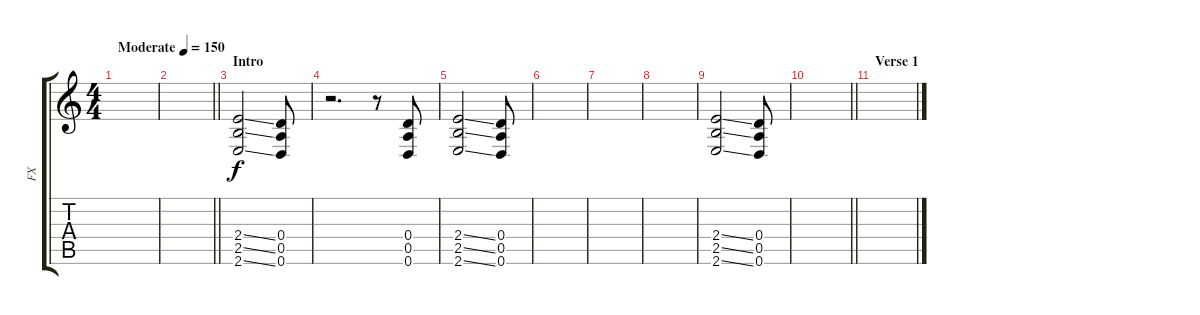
\track ("FX" "FX") {instrument overdrivenguitar}
\staff {score tabs}
\tuning (E4 B3 G3 D3 A2 D2) {hide}
\ts (4 4)
\tempo (150 "Moderate")
\clef g2
\ks c
|
\barLineRight lightlight
|
\section ("" "Intro")
(2.4{ss} 2.5{ss} 2.6{ss}).2 (0.4 0.5 0.6).8 |
r.2{d} r.8 (0.4 0.5 0.6).8 |
(2.4{ss} 2.5{ss} 2.6{ss}).2 (0.4 0.5 0.6).8 |
|
|
|
(2.4{ss} 2.5{ss} 2.6{ss}).2 (0.4 0.5 0.6).8 |
\barLineRight lightlight
|
\section ("" "Verse 1")
